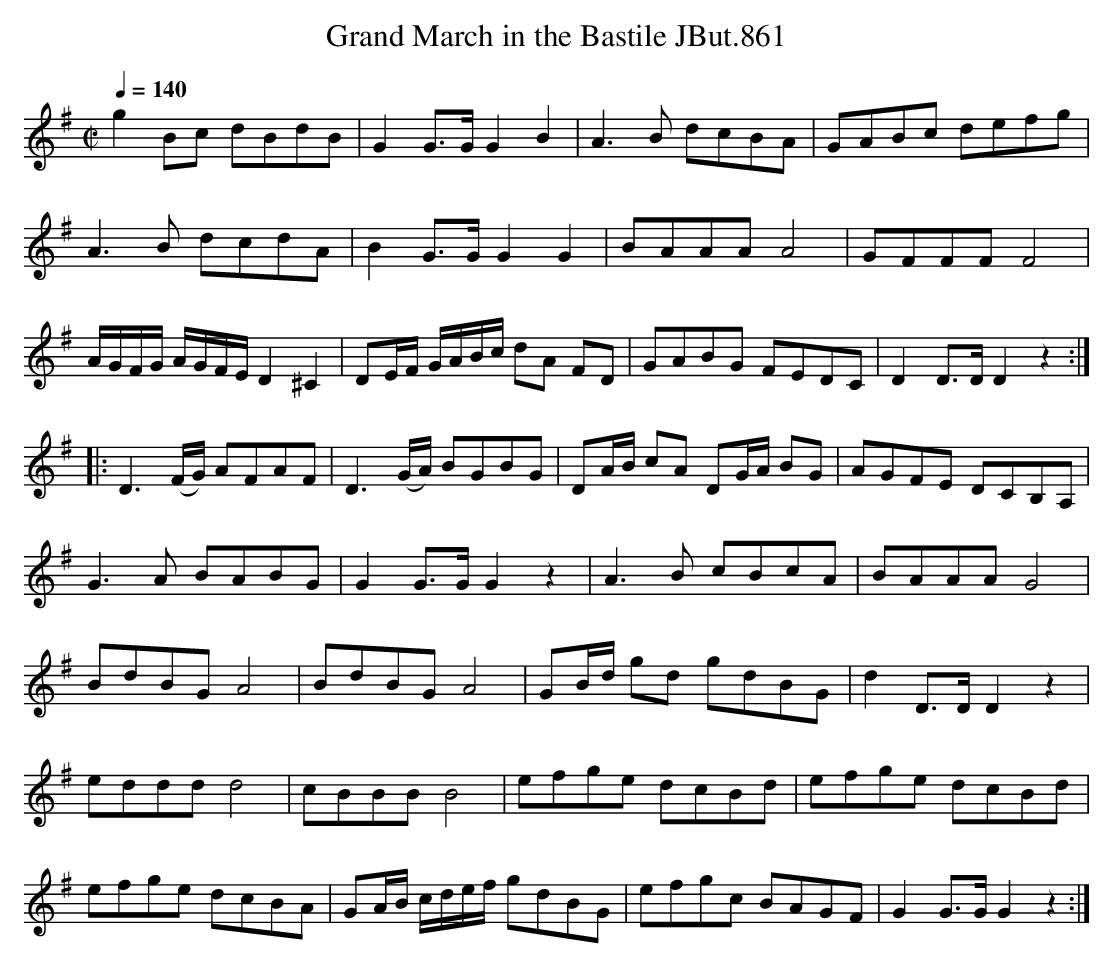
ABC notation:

X:1
T:Grand March in the Bastile JBut.861
Q:1/4=140
M:C|
L:1/8
K:G
g2 Bc dBdB|G2 G>G G2 B2|A3 B dcBA|GABc defg|
A3 B dcdA|B2 G>G G2 G2|BAAA A4|GFFF F4|
A/G/F/G/ A/G/F/E/ D2 ^C2|DE/F/ G/A/B/c/ dA FD|GABG FEDC| D2 D>D D2 z2:|
|:D3 (F/G/) AFAF|D3 (G/A/) BGBG|DA/B/ cA DG/A/ BG|AGFE DCB,A,|
G3 A BABG|G2 G>G G2 z2|A3 B cBcA|BAAA G4|
BdBG A4|BdBG A4|GB/d/ gd gdBG|d2 D>D D2 z2|
eddd d4|cBBB B4|efge dcBd|efge dcBd|
efge dcBA|GA/B/ c/d/e/f/ gdBG|efgc BAGF|G2 G>G G2 z2:|
